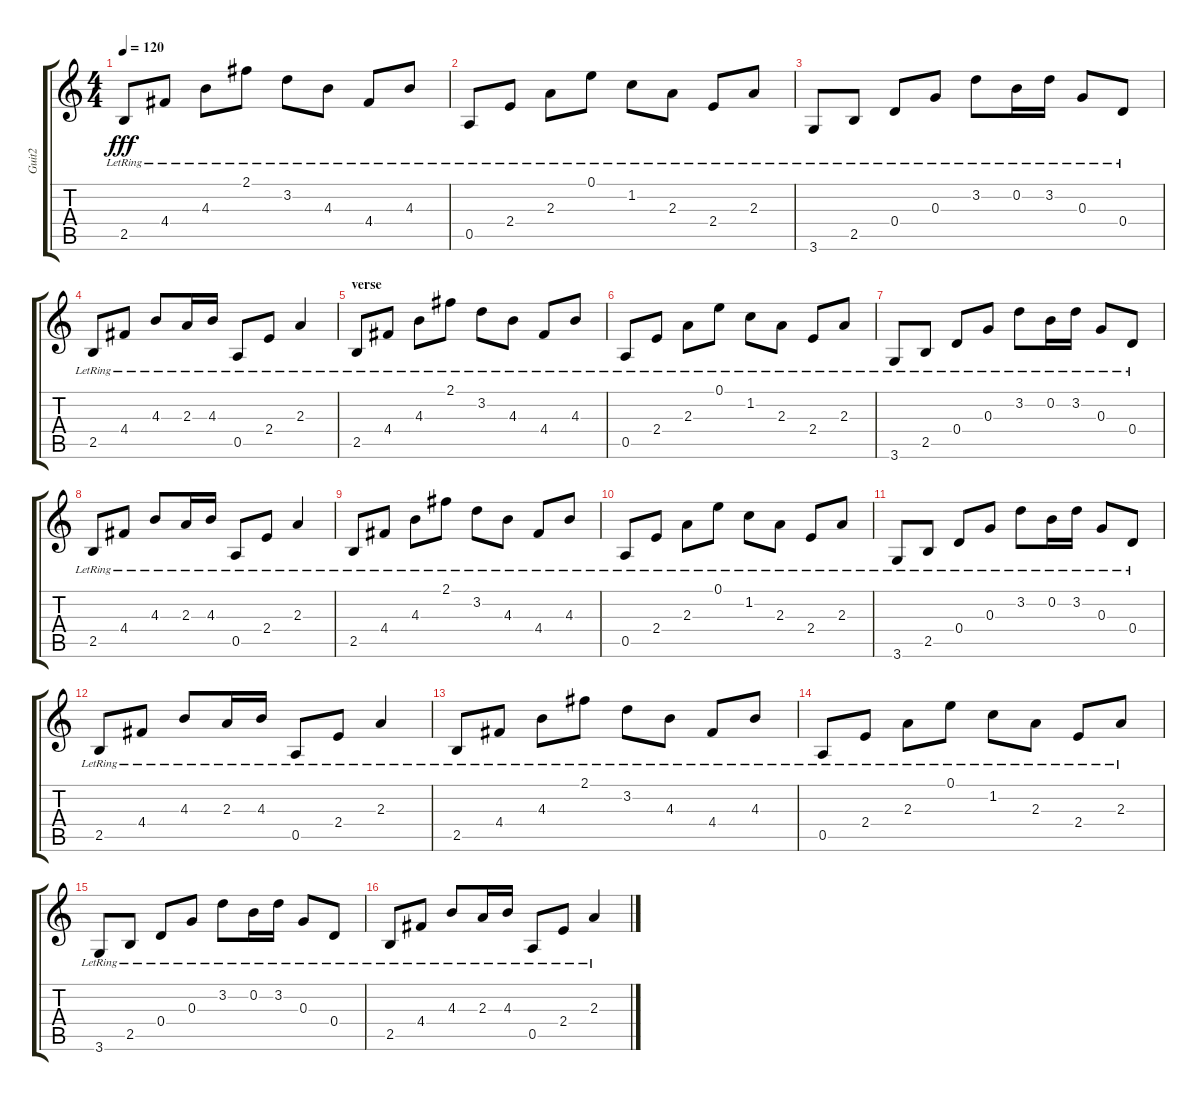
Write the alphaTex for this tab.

\track ("Guit2" "Guit2") {instrument overdrivenguitar}
\staff {score tabs}
\tuning (E4 B3 G3 D3 A2 E2) {hide}
\ts (4 4)
\tempo 120
\clef g2
\ks c
2.5{lr}.8{dy fff} 4.4{lr}.8 4.3{lr}.8 2.1{lr}.8 3.2{lr}.8 4.3{lr}.8 4.4{lr}.8 4.3{lr}.8 |
0.5{lr}.8 2.4{lr}.8 2.3{lr}.8 0.1{lr}.8 1.2{lr}.8 2.3{lr}.8 2.4{lr}.8 2.3{lr}.8 |
3.6{lr}.8 2.5{lr}.8 0.4{lr}.8 0.3{lr}.8 3.2{lr}.8 0.2{lr}.16 3.2{lr}.16 0.3{lr}.8 0.4{lr}.8 |
2.5{lr}.8 4.4{lr}.8 4.3{lr}.8 2.3{lr}.16 4.3{lr}.16 0.5{lr}.8 2.4{lr}.8 2.3{lr}.4 |
\section ("" "verse")
2.5{lr}.8 4.4{lr}.8 4.3{lr}.8 2.1{lr}.8 3.2{lr}.8 4.3{lr}.8 4.4{lr}.8 4.3{lr}.8 |
0.5{lr}.8 2.4{lr}.8 2.3{lr}.8 0.1{lr}.8 1.2{lr}.8 2.3{lr}.8 2.4{lr}.8 2.3{lr}.8 |
3.6{lr}.8 2.5{lr}.8 0.4{lr}.8 0.3{lr}.8 3.2{lr}.8 0.2{lr}.16 3.2{lr}.16 0.3{lr}.8 0.4{lr}.8 |
2.5{lr}.8 4.4{lr}.8 4.3{lr}.8 2.3{lr}.16 4.3{lr}.16 0.5{lr}.8 2.4{lr}.8 2.3{lr}.4 |
2.5{lr}.8 4.4{lr}.8 4.3{lr}.8 2.1{lr}.8 3.2{lr}.8 4.3{lr}.8 4.4{lr}.8 4.3{lr}.8 |
0.5{lr}.8 2.4{lr}.8 2.3{lr}.8 0.1{lr}.8 1.2{lr}.8 2.3{lr}.8 2.4{lr}.8 2.3{lr}.8 |
3.6{lr}.8 2.5{lr}.8 0.4{lr}.8 0.3{lr}.8 3.2{lr}.8 0.2{lr}.16 3.2{lr}.16 0.3{lr}.8 0.4{lr}.8 |
2.5{lr}.8 4.4{lr}.8 4.3{lr}.8 2.3{lr}.16 4.3{lr}.16 0.5{lr}.8 2.4{lr}.8 2.3{lr}.4 |
2.5{lr}.8 4.4{lr}.8 4.3{lr}.8 2.1{lr}.8 3.2{lr}.8 4.3{lr}.8 4.4{lr}.8 4.3{lr}.8 |
0.5{lr}.8 2.4{lr}.8 2.3{lr}.8 0.1{lr}.8 1.2{lr}.8 2.3{lr}.8 2.4{lr}.8 2.3{lr}.8 |
3.6{lr}.8 2.5{lr}.8 0.4{lr}.8 0.3{lr}.8 3.2{lr}.8 0.2{lr}.16 3.2{lr}.16 0.3{lr}.8 0.4{lr}.8 |
2.5{lr}.8 4.4{lr}.8 4.3{lr}.8 2.3{lr}.16 4.3{lr}.16 0.5{lr}.8 2.4{lr}.8 2.3{lr}.4
